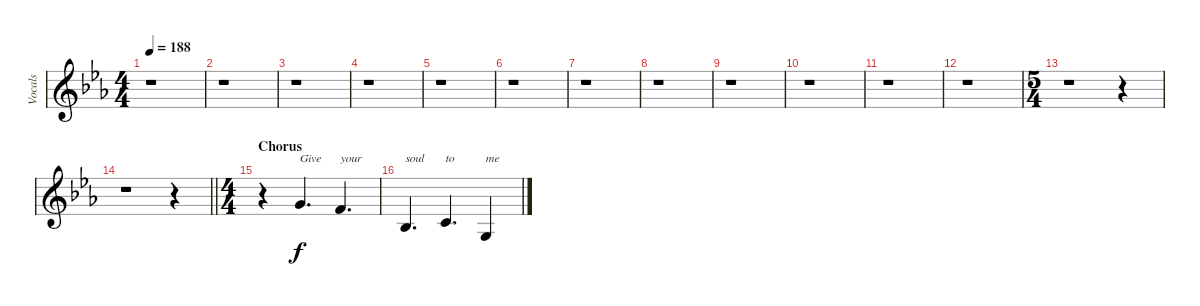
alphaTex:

\track ("Vocals" "Vocals") {instrument choiraahs}
\staff {score}
\tuning (D4 A3 F3 C3 G2 C2) {hide}
\ts (4 4)
\tempo 188
\clef g2
\ks eb
r.1{dy f} |
r.1 |
r.1 |
r.1 |
r.1 |
r.1 |
r.1 |
r.1 |
r.1 |
r.1 |
r.1 |
r.1 |
\ts (5 4)
r.1 r.4 |
\barLineRight lightlight
r.1 r.4 |
\ts (4 4)
\section ("" "Chorus")
r.4 5.1.4{d txt "Give"} 3.1.4{d txt "your"} |
1.2.4{d txt "soul"} 3.2.4{d txt "to"} 2.3.4{txt "me"}
